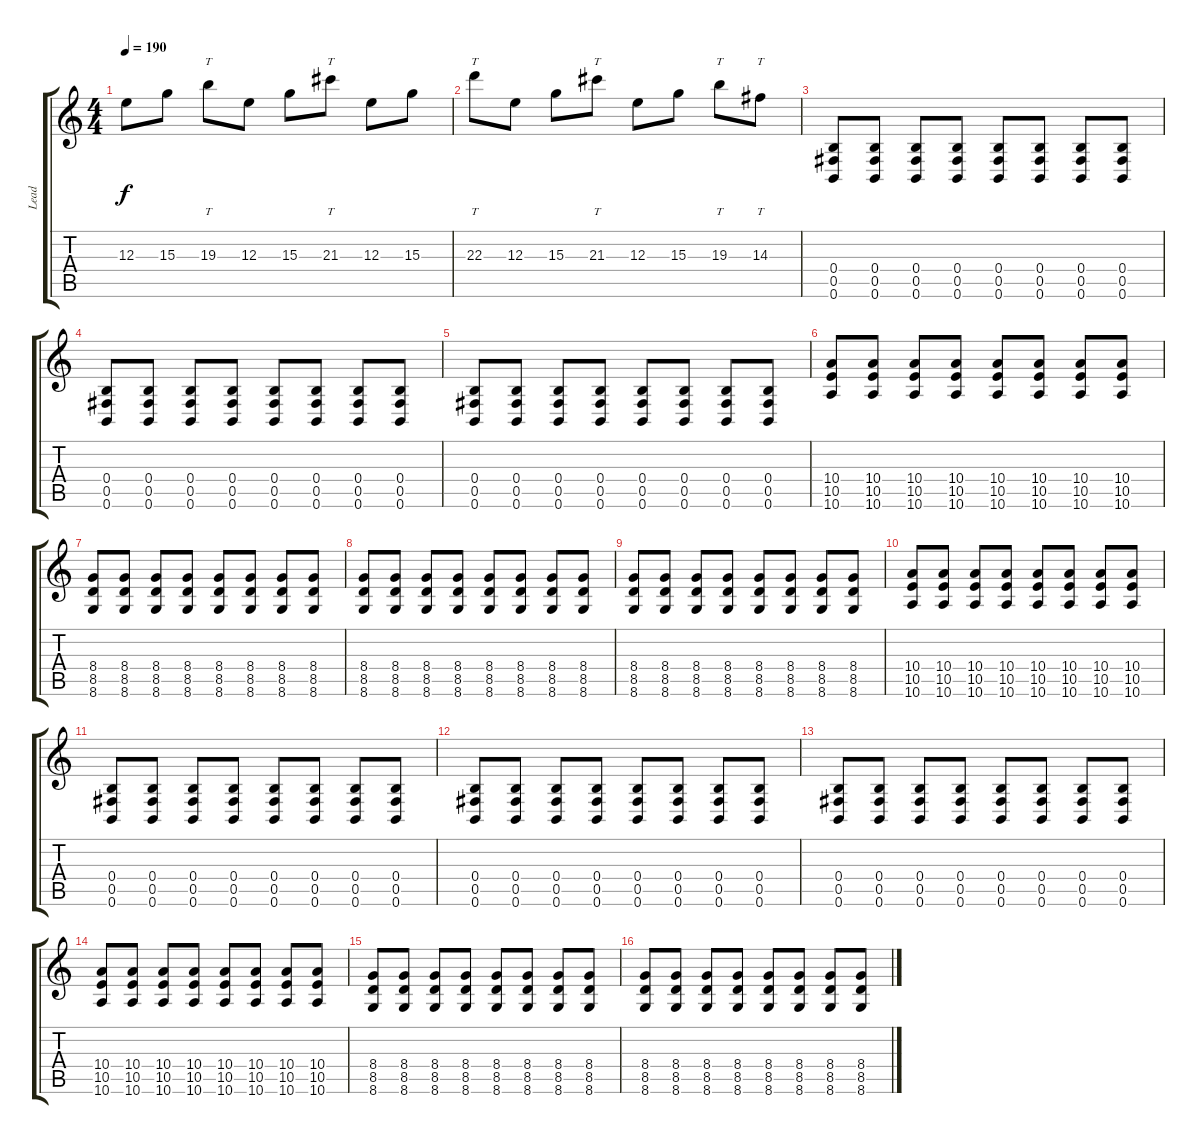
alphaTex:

\track ("Lead" "Lead") {instrument distortionguitar}
\staff {score tabs}
\tuning (Db4 Ab3 E3 B2 Gb2 B1) {hide}
\ts (4 4)
\tempo 190
\clef g2
\ks c
12.3.8{dy f} 15.3.8 19.3.8{tt} 12.3.8 15.3.8 21.3.8{tt} 12.3.8 15.3.8 |
22.3.8{tt} 12.3.8 15.3.8 21.3.8{tt} 12.3.8 15.3.8 19.3.8{tt} 14.3.8{tt} |
(0.4 0.5 0.6).8 (0.4 0.5 0.6).8 (0.4 0.5 0.6).8 (0.4 0.5 0.6).8 (0.4 0.5 0.6).8 (0.4 0.5 0.6).8 (0.4 0.5 0.6).8 (0.4 0.5 0.6).8 |
(0.4 0.5 0.6).8 (0.4 0.5 0.6).8 (0.4 0.5 0.6).8 (0.4 0.5 0.6).8 (0.4 0.5 0.6).8 (0.4 0.5 0.6).8 (0.4 0.5 0.6).8 (0.4 0.5 0.6).8 |
(0.4 0.5 0.6).8 (0.4 0.5 0.6).8 (0.4 0.5 0.6).8 (0.4 0.5 0.6).8 (0.4 0.5 0.6).8 (0.4 0.5 0.6).8 (0.4 0.5 0.6).8 (0.4 0.5 0.6).8 |
(10.4 10.5 10.6).8 (10.4 10.5 10.6).8 (10.4 10.5 10.6).8 (10.4 10.5 10.6).8 (10.4 10.5 10.6).8 (10.4 10.5 10.6).8 (10.4 10.5 10.6).8 (10.4 10.5 10.6).8 |
(8.4 8.5 8.6).8 (8.4 8.5 8.6).8 (8.4 8.5 8.6).8 (8.4 8.5 8.6).8 (8.4 8.5 8.6).8 (8.4 8.5 8.6).8 (8.4 8.5 8.6).8 (8.4 8.5 8.6).8 |
(8.4 8.5 8.6).8 (8.4 8.5 8.6).8 (8.4 8.5 8.6).8 (8.4 8.5 8.6).8 (8.4 8.5 8.6).8 (8.4 8.5 8.6).8 (8.4 8.5 8.6).8 (8.4 8.5 8.6).8 |
(8.4 8.5 8.6).8 (8.4 8.5 8.6).8 (8.4 8.5 8.6).8 (8.4 8.5 8.6).8 (8.4 8.5 8.6).8 (8.4 8.5 8.6).8 (8.4 8.5 8.6).8 (8.4 8.5 8.6).8 |
(10.4 10.5 10.6).8 (10.4 10.5 10.6).8 (10.4 10.5 10.6).8 (10.4 10.5 10.6).8 (10.4 10.5 10.6).8 (10.4 10.5 10.6).8 (10.4 10.5 10.6).8 (10.4 10.5 10.6).8 |
(0.4 0.5 0.6).8 (0.4 0.5 0.6).8 (0.4 0.5 0.6).8 (0.4 0.5 0.6).8 (0.4 0.5 0.6).8 (0.4 0.5 0.6).8 (0.4 0.5 0.6).8 (0.4 0.5 0.6).8 |
(0.4 0.5 0.6).8 (0.4 0.5 0.6).8 (0.4 0.5 0.6).8 (0.4 0.5 0.6).8 (0.4 0.5 0.6).8 (0.4 0.5 0.6).8 (0.4 0.5 0.6).8 (0.4 0.5 0.6).8 |
(0.4 0.5 0.6).8 (0.4 0.5 0.6).8 (0.4 0.5 0.6).8 (0.4 0.5 0.6).8 (0.4 0.5 0.6).8 (0.4 0.5 0.6).8 (0.4 0.5 0.6).8 (0.4 0.5 0.6).8 |
(10.4 10.5 10.6).8 (10.4 10.5 10.6).8 (10.4 10.5 10.6).8 (10.4 10.5 10.6).8 (10.4 10.5 10.6).8 (10.4 10.5 10.6).8 (10.4 10.5 10.6).8 (10.4 10.5 10.6).8 |
(8.4 8.5 8.6).8 (8.4 8.5 8.6).8 (8.4 8.5 8.6).8 (8.4 8.5 8.6).8 (8.4 8.5 8.6).8 (8.4 8.5 8.6).8 (8.4 8.5 8.6).8 (8.4 8.5 8.6).8 |
(8.4 8.5 8.6).8 (8.4 8.5 8.6).8 (8.4 8.5 8.6).8 (8.4 8.5 8.6).8 (8.4 8.5 8.6).8 (8.4 8.5 8.6).8 (8.4 8.5 8.6).8 (8.4 8.5 8.6).8
